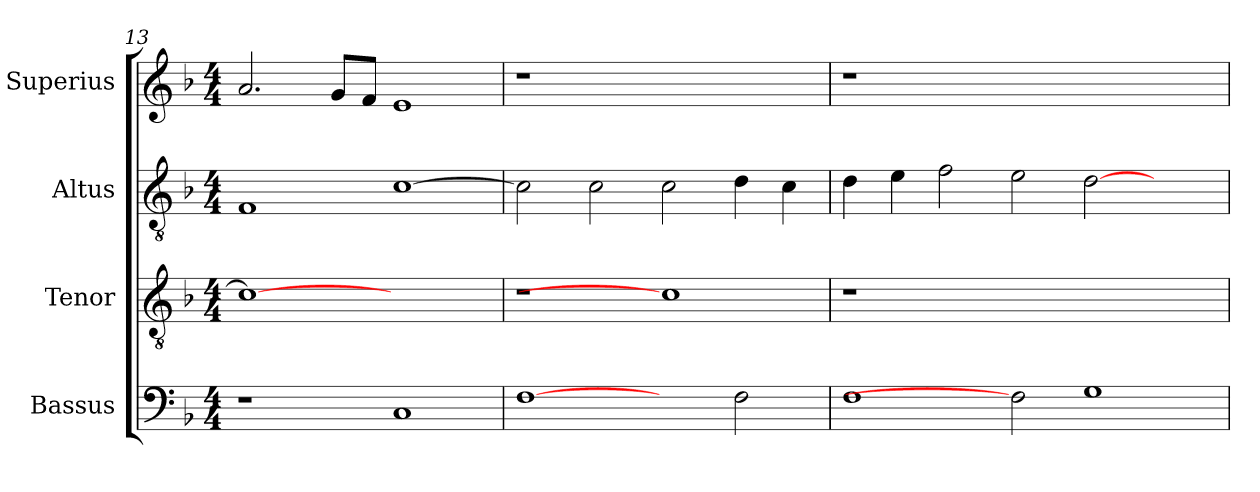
**kern	**kern	**kern	**kern
*part4	*part3	*part2	*part1
*staff4	*staff3	*staff2	*staff1
*I"Bassus	*I"Tenor	*I"Altus	*I"Superius
*I'B.	*I'T.	*I'A.	*I'S.
*clefF4	*clefGv2	*clefGv2	*clefG2
*	*ITrd7c12	*ITrd7c12	*
*k[b-]	*k[b-]	*k[b-]	*k[b-]
*F:	*F:	*F:	*F:
*M4/4	*M4/4	*M4/4	*M4/4
=13	=13	=13	=13
1r	1Ci_>	1FFi	2.ai/
.	.	.	8gi/L
.	.	.	8fi/J
1Ci	1ryy	[>1Ci	1ei
=14	=14	=14	=14
!	!LO:N:vis=1	!	!LO:N:vis=1
[1Fi	1r	2Ci\]	1r
.	.	2Ci\	.
2ryy	1Ci]	2Ci\	1ryy
2Fi\	.	4Di\	.
.	.	4Ci\	.
=15	=15	=15	=15
!	!LO:N:vis=1	!	!LO:N:vis=1
1Fi	1r	4Di\	1r
.	.	4Ei\	.
.	.	2Fi\	.
2Fi]	1.ryy	2Ei\	1.ryy
1Gi	.	[>2Di\	.
.	.	2ryy	.
=	=	=	=
*-	*-	*-	*-
